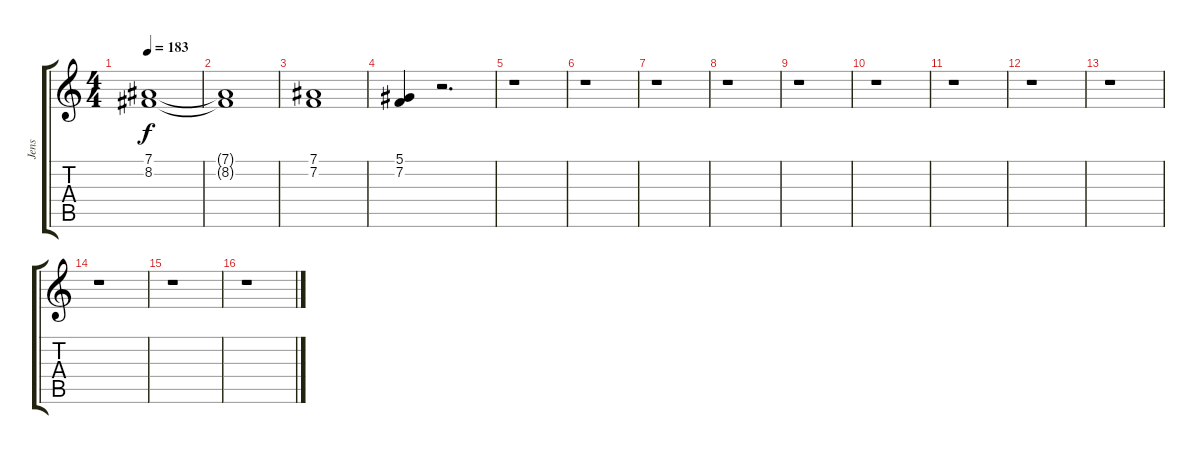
\track ("Jens" "Jens") {instrument synthstrings1}
\staff {score tabs}
\tuning (Eb4 Bb3 Gb3 Db3 Ab2 Eb2) {hide}
\ts (4 4)
\tempo 183
\clef g2
\ks c
(7.1 8.2).1{dy f} |
(7.1{t} 8.2{t}).1 |
(7.1 7.2).1 |
(5.1 7.2).4 r.2{d} |
r.1 |
r.1 |
r.1 |
r.1 |
r.1 |
r.1 |
r.1 |
r.1 |
r.1 |
r.1 |
r.1 |
r.1
